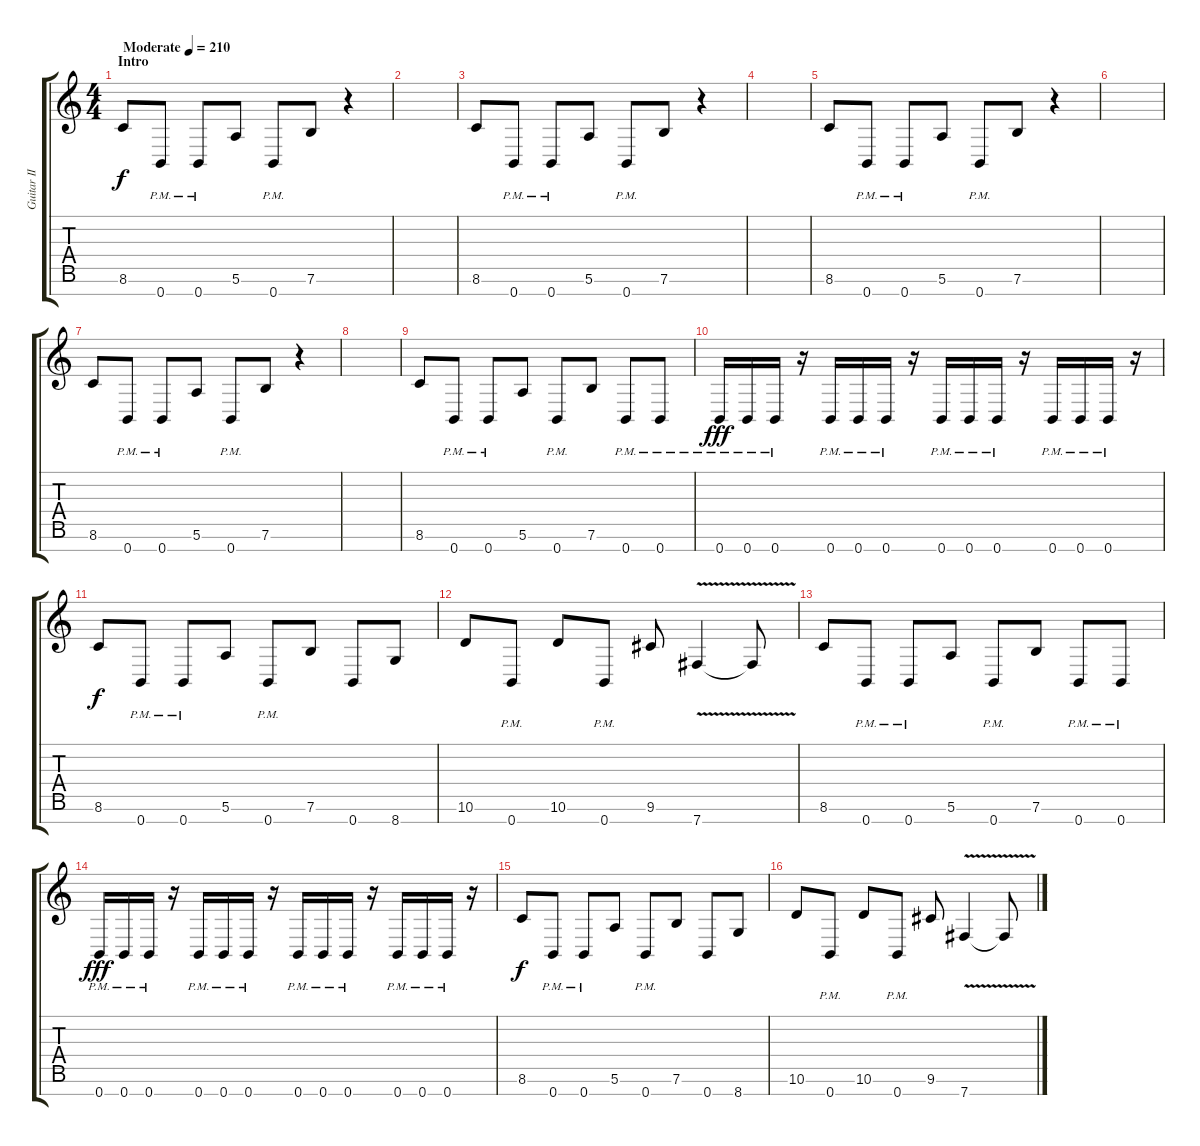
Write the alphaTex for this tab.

\track ("Guitar II" "Guitar II") {instrument distortionguitar}
\staff {score tabs}
\tuning (E4 B3 G3 D3 A2 E2 B1) {hide}
\ts (4 4)
\section ("" "Intro")
\tempo (210 "Moderate")
\clef g2
\ks c
8.6.8{dy f instrument distortionguitar} 0.7{pm}.8 0.7{pm}.8 5.6.8 0.7{pm}.8 7.6.8 r.4 |
|
8.6.8 0.7{pm}.8 0.7{pm}.8 5.6.8 0.7{pm}.8 7.6.8 r.4 |
|
8.6.8 0.7{pm}.8 0.7{pm}.8 5.6.8 0.7{pm}.8 7.6.8 r.4 |
|
8.6.8 0.7{pm}.8 0.7{pm}.8 5.6.8 0.7{pm}.8 7.6.8 r.4 |
|
8.6.8 0.7{pm}.8 0.7{pm}.8 5.6.8 0.7{pm}.8 7.6.8 0.7{pm}.8 0.7{pm}.8 |
0.7{pm}.16{dy fff} 0.7{pm}.16 0.7{pm}.16 r.16 0.7{pm}.16 0.7{pm}.16 0.7{pm}.16 r.16 0.7{pm}.16 0.7{pm}.16 0.7{pm}.16 r.16 0.7{pm}.16 0.7{pm}.16 0.7{pm}.16 r.16 |
8.6.8{dy f} 0.7{pm}.8 0.7{pm}.8 5.6.8 0.7{pm}.8 7.6.8 0.7.8 8.7.8 |
10.6.8 0.7{pm}.8 10.6.8 0.7{pm}.8 9.6.8 7.7{v}.4 7.7{t}.8 |
8.6.8 0.7{pm}.8 0.7{pm}.8 5.6.8 0.7{pm}.8 7.6.8 0.7{pm}.8 0.7{pm}.8 |
0.7{pm}.16{dy fff} 0.7{pm}.16 0.7{pm}.16 r.16 0.7{pm}.16 0.7{pm}.16 0.7{pm}.16 r.16 0.7{pm}.16 0.7{pm}.16 0.7{pm}.16 r.16 0.7{pm}.16 0.7{pm}.16 0.7{pm}.16 r.16 |
8.6.8{dy f} 0.7{pm}.8 0.7{pm}.8 5.6.8 0.7{pm}.8 7.6.8 0.7.8 8.7.8 |
10.6.8 0.7{pm}.8 10.6.8 0.7{pm}.8 9.6.8 7.7{v}.4 7.7{t}.8
